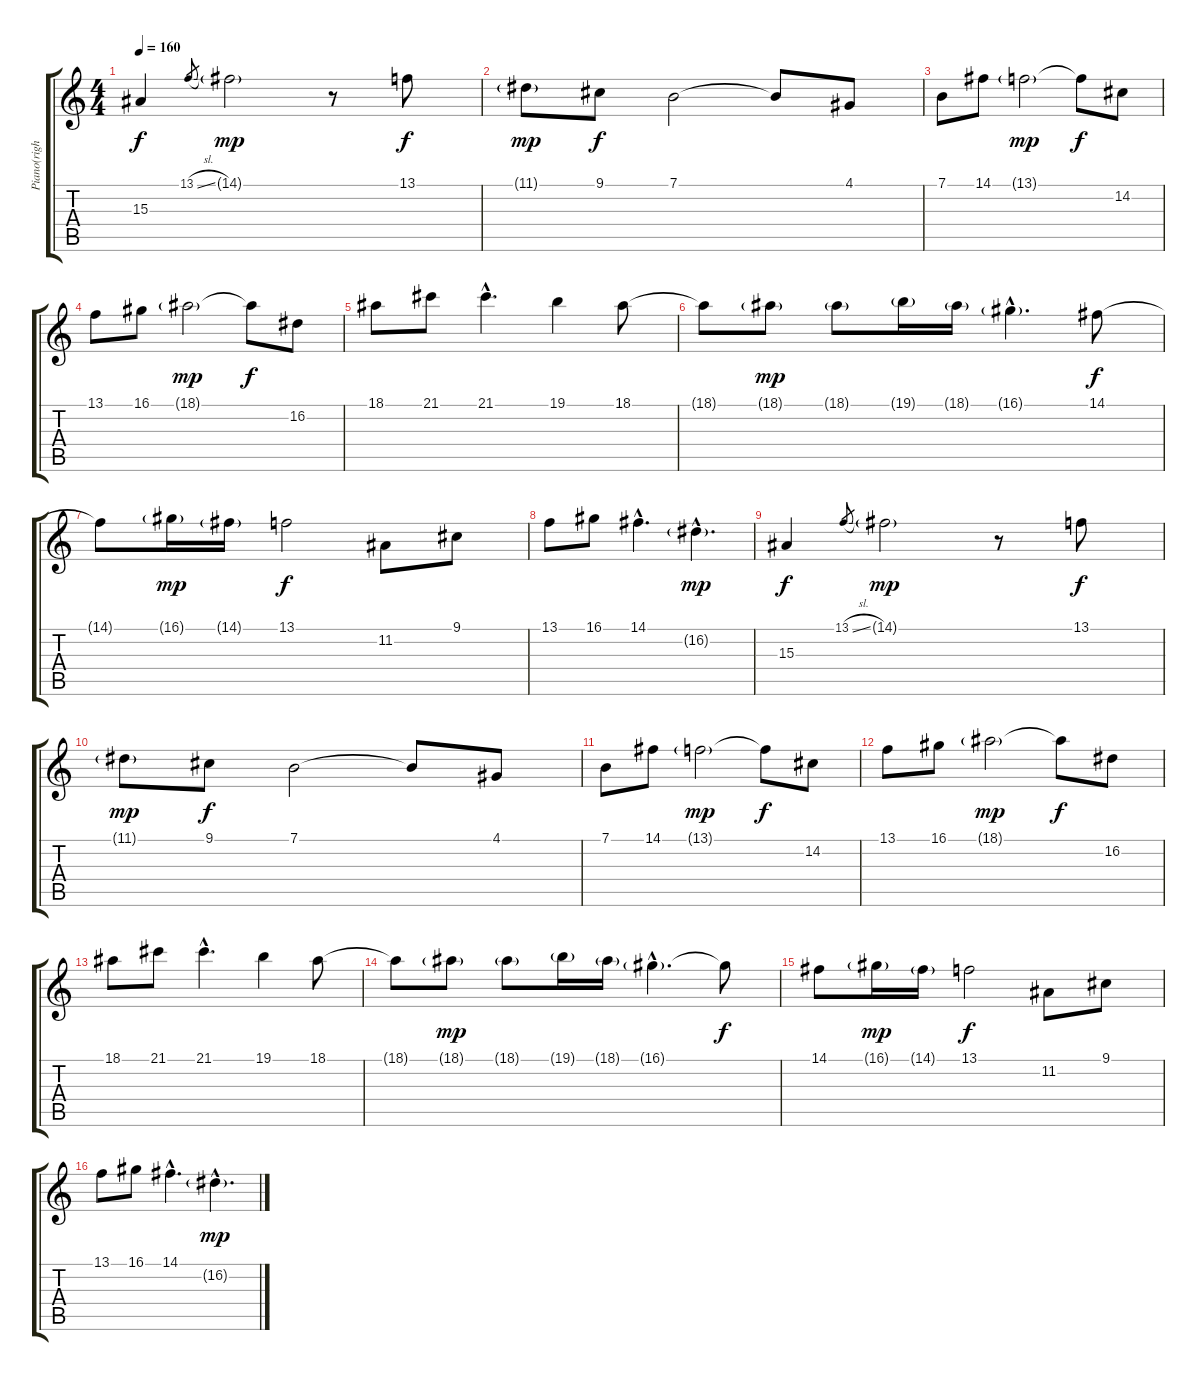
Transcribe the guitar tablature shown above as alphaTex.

\track ("Piano(right hand)" "Piano(righ") {instrument brightacousticpiano}
\staff {score tabs}
\tuning (E4 B3 G3 D3 A2 E2) {hide}
\ts (4 4)
\tempo 160
\clef g2
\ks c
15.3.4{dy f instrument brightacousticpiano} 13.1{sl}.8{gr} 14.1{g}.2{dy mp} r.8 13.1.8{dy f} |
11.1{g}.8{dy mp} 9.1.8{dy f} 7.1.2 7.1{t}.8 4.1.8 |
7.1.8 14.1.8 13.1{g}.2{dy mp} 13.1{t}.8{dy f} 14.2.8 |
13.1.8 16.1.8 18.1{g}.2{dy mp} 18.1{t}.8{dy f} 16.2.8 |
18.1.8 21.1.8 21.1{hac}.4{d} 19.1.4 18.1.8 |
18.1{t}.8 18.1{g}.8{dy mp} 18.1{g}.8 19.1{g}.16 18.1{g}.16 16.1{g hac}.4{d} 14.1.8{dy f} |
14.1{t}.8 16.1{g}.16{dy mp} 14.1{g}.16 13.1.2{dy f} 11.2.8 9.1.8 |
13.1.8 16.1.8 14.1{hac}.4{d} 16.2{g hac}.4{d dy mp} |
15.3.4{dy f} 13.1{sl}.8{gr} 14.1{g}.2{dy mp} r.8 13.1.8{dy f} |
11.1{g}.8{dy mp} 9.1.8{dy f} 7.1.2 7.1{t}.8 4.1.8 |
7.1.8 14.1.8 13.1{g}.2{dy mp} 13.1{t}.8{dy f} 14.2.8 |
13.1.8 16.1.8 18.1{g}.2{dy mp} 18.1{t}.8{dy f} 16.2.8 |
18.1.8 21.1.8 21.1{hac}.4{d} 19.1.4 18.1.8 |
18.1{t}.8 18.1{g}.8{dy mp} 18.1{g}.8 19.1{g}.16 18.1{g}.16 16.1{g hac}.4{d} 16.1{t}.8{dy f} |
14.1.8 16.1{g}.16{dy mp} 14.1{g}.16 13.1.2{dy f} 11.2.8 9.1.8 |
13.1.8 16.1.8 14.1{hac}.4{d} 16.2{g hac}.4{d dy mp}
